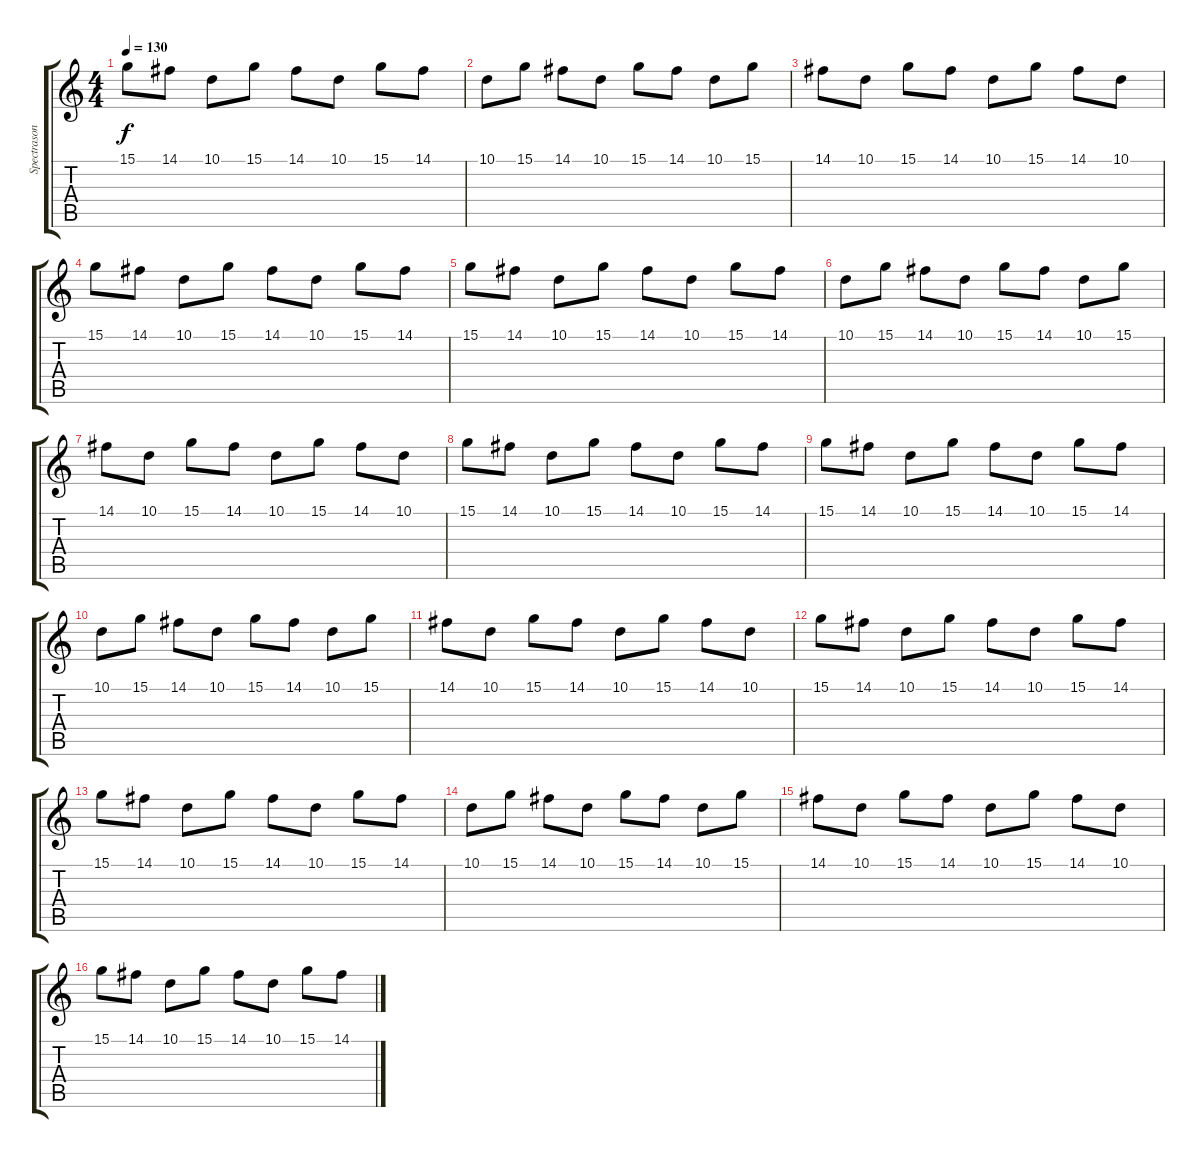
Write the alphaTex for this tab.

\track ("Spectrasonics Omnisphere" "Spectrason") {instrument lead2sawtooth}
\staff {score tabs}
\tuning (E4 B3 G3 D3 A2 E2) {hide}
\ts (4 4)
\tempo 130
\clef g2
\ks c
15.1.8{dy f} 14.1.8 10.1.8 15.1.8 14.1.8 10.1.8 15.1.8 14.1.8 |
10.1.8 15.1.8 14.1.8 10.1.8 15.1.8 14.1.8 10.1.8 15.1.8 |
14.1.8 10.1.8 15.1.8 14.1.8 10.1.8 15.1.8 14.1.8 10.1.8 |
15.1.8 14.1.8 10.1.8 15.1.8 14.1.8 10.1.8 15.1.8 14.1.8 |
15.1.8 14.1.8 10.1.8 15.1.8 14.1.8 10.1.8 15.1.8 14.1.8 |
10.1.8 15.1.8 14.1.8 10.1.8 15.1.8 14.1.8 10.1.8 15.1.8 |
14.1.8 10.1.8 15.1.8 14.1.8 10.1.8 15.1.8 14.1.8 10.1.8 |
15.1.8 14.1.8 10.1.8 15.1.8 14.1.8 10.1.8 15.1.8 14.1.8 |
15.1.8 14.1.8 10.1.8 15.1.8 14.1.8 10.1.8 15.1.8 14.1.8 |
10.1.8 15.1.8 14.1.8 10.1.8 15.1.8 14.1.8 10.1.8 15.1.8 |
14.1.8 10.1.8 15.1.8 14.1.8 10.1.8 15.1.8 14.1.8 10.1.8 |
15.1.8 14.1.8 10.1.8 15.1.8 14.1.8 10.1.8 15.1.8 14.1.8 |
15.1.8 14.1.8 10.1.8 15.1.8 14.1.8 10.1.8 15.1.8 14.1.8 |
10.1.8 15.1.8 14.1.8 10.1.8 15.1.8 14.1.8 10.1.8 15.1.8 |
14.1.8 10.1.8 15.1.8 14.1.8 10.1.8 15.1.8 14.1.8 10.1.8 |
15.1.8 14.1.8 10.1.8 15.1.8 14.1.8 10.1.8 15.1.8 14.1.8
